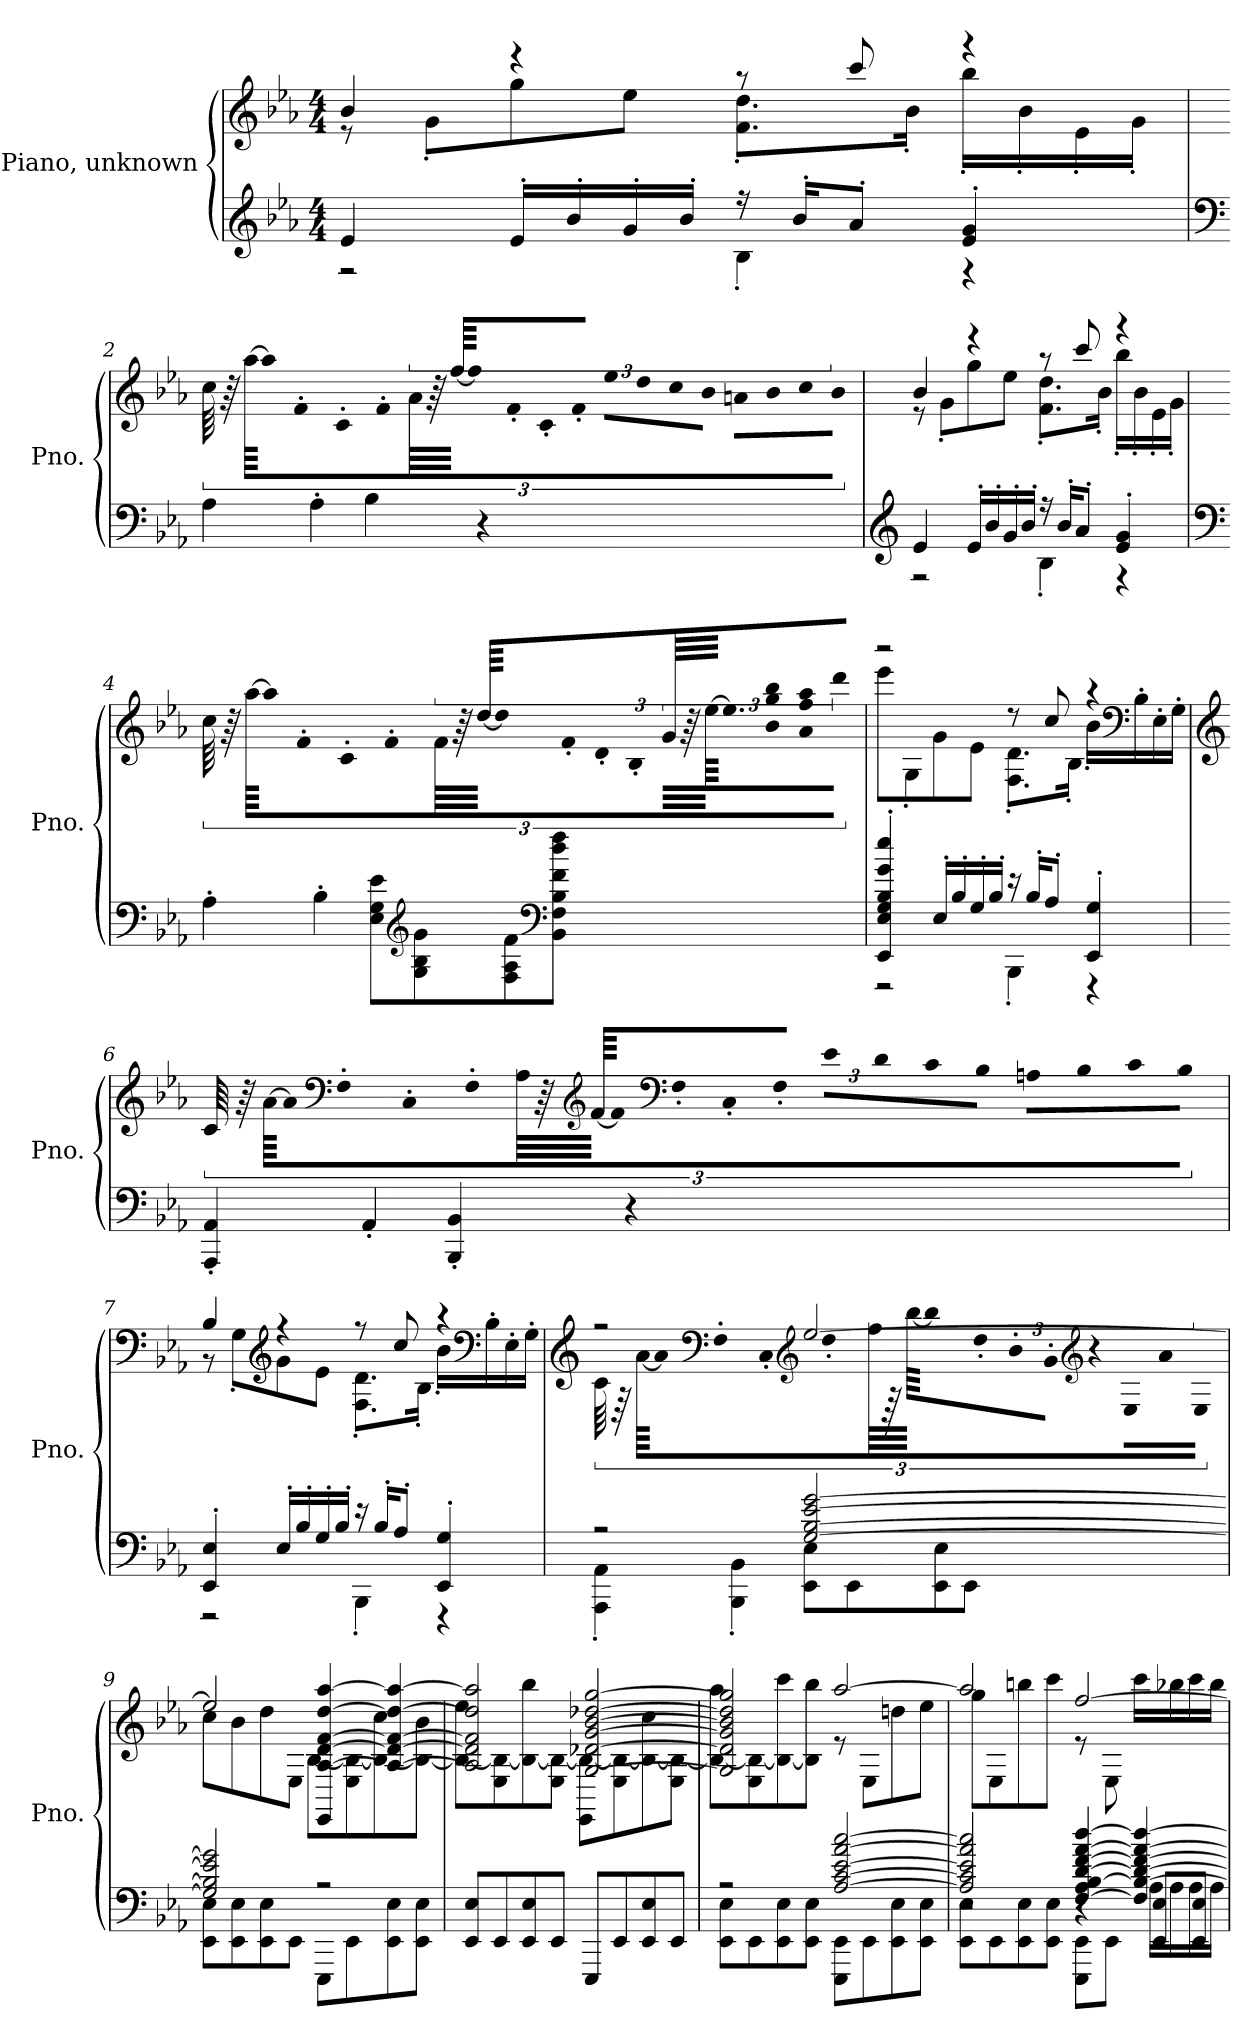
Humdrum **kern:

**kern	**kern
*part1	*part1
*staff2	*staff1
*I"Piano, unknown	*
*I'Pno.	*
*clefG2	*clefG2
*k[b-e-a-]	*k[b-e-a-]
*M4/4	*M4/4
*MM120	*MM120
=1	=1
*^	*^
4e-/	2r	4b-/	8r
.	.	.	8g'\L
16e-'/LL	.	4r	8gg\
16b-'/	.	.	.
16g'/	.	.	8ee-\J
16b-'/JJ	.	.	.
16r	4B-'\	8r	8.f\' 8.dd\'L
16b-'/KL	.	.	.
8a-'/J	.	8ccc/	.
.	.	.	16b-'\Jk
4e-/' 4g/'	4r	4r	16bb-'\LL
.	.	.	16b-'\
.	.	.	16e-'\
.	.	.	16g'\JJ
*v	*v	*	*
*	*v	*v
=2	=2
*clefF4	*
4A-\	96cc\
.	96r
.	[96aa-\KLLL
.	32aa-\J]
.	16f'\
.	16c'\
.	16f'\
4A-'\	96a-\JJkk
.	96r
.	[96ff/KLLL
.	32ff/J]
.	16f'/
.	16c'/
.	16f'/JJ
4B-\	16ee-\LL
.	16dd\
.	16cc\
.	16b-\JJ
4r	16an\LL
.	16b-\
.	16cc\
.	16b-\JJ
!!LO:LB:g=z
=3	=3
*clefG2	*
*^	*^
4e-/	2r	4b-/	8r
.	.	.	8g'\L
16e-'/LL	.	4r	8gg\
16b-'/	.	.	.
16g'/	.	.	8ee-\J
16b-'/JJ	.	.	.
16r	4B-'\	8r	8.f\' 8.dd\'L
16b-'/KL	.	.	.
8a-'/J	.	8ccc/	.
.	.	.	16b-'\Jk
4e-/' 4g/'	4r	4r	16bb-'\LL
.	.	.	16b-'\
.	.	.	16e-'\
.	.	.	16g'\JJ
*v	*v	*	*
*	*v	*v
=4	=4
*clefF4	*
4A-'\	96cc\
.	96r
.	[96aa-\KLLL
.	32aa-\J]
.	16f'\
.	16c'\
.	16f'\
4B-'\	96f\JJkk
.	96r
.	[96dd/KLLL
.	32dd/J]
.	16f'/
.	16d'/
.	16B-'/
8E-\ 8G\ 8e-\L	96g/JJkk
.	96r
.	[96ee-\KKLL
.	16.ee-\J]
*clefG2	*
8G\ 8B-\ 8g\	8b-\ 8gg\ 8bb-\
8F\ 8A-\ 8f\	8a-\ 8ff\ 8aa-\
*clefF4	*
8BB-\ 8F\ 8B-\ 8f\ 8dd\ 8ff\J	8ddd\J
!!LO:LB:g=z
=5	=5
*^	*^
4EE-/' 4E-/' 4G/' 4B-/' 4g/' 4ee-/'	2r	2r	8eee-\L
.	.	.	8G'\
16E-'/LL	.	.	8g\
16B-'/	.	.	.
16G'/	.	.	8e-\J
16B-'/JJ	.	.	.
16r	4BBB-'\	8r	8.F\' 8.d\'L
16B-'/KL	.	.	.
8A-'/J	.	8cc/	.
.	.	.	16B-'\Jk
4EE-/' 4G/'	4r	4r	16b-'\LL
*	*	*clefF4	*
.	.	.	16B-'\
.	.	.	16E-'\
.	.	.	16G'\JJ
*v	*v	*	*
*	*v	*v
!!LO:LB:g=z
=6	=6
*	*clefG2
4AAA-/' 4AA-/'	96c/
.	96r
.	[96a-\KLLL
.	32a-\J]
*	*clefF4
.	16F'\
.	16C'\
.	16F'\
4AA-'/	96A-\JJkk
.	96r
*	*clefG2
.	[96f/KLLL
.	32f/J]
*	*clefF4
.	16F'/
.	16C'/
.	16F'/JJ
4BBB-/' 4BB-/'	16e-\LL
.	16d\
.	16c\
.	16B-\JJ
4r	16An\LL
.	16B-\
.	16c\
.	16B-\JJ
!!LO:LB:g=z
=7	=7
*^	*^
4EE-/' 4E-/'	2r	4B-/	8r
.	.	.	8G'\L
*	*	*clefG2	*
16E-'/LL	.	4r	8g\
16B-'/	.	.	.
16G'/	.	.	8e-\J
16B-'/JJ	.	.	.
16r	4BBB-'\	8r	8.F\' 8.d\'L
16B-'/KL	.	.	.
8A-'/J	.	8cc/	.
.	.	.	16B-'\Jk
4EE-/' 4G/'	4r	4r	16b-'\LL
*	*	*clefF4	*
.	.	.	16B-'\
.	.	.	16E-'\
.	.	.	16G'\JJ
=8	=8	=8	=8
*	*	*clefG2	*
2r	4AAA-\' 4AA-\'	2r	96c\
.	.	.	96r
.	.	.	[96a-\KLLL
.	.	.	32a-\J]
*	*	*clefF4	*
.	.	.	16F'\
.	.	.	16C'\
.	.	.	16F'\
.	4BBB-\' 4BB-\'	.	96A-\JJkk
.	.	.	96r
.	.	.	[96d\KLLL
.	.	.	32d\J]
.	.	.	16F'\
.	.	.	16D'\
.	.	.	16BB-'\JJ
*	*	*clefG2	*
[2G/ [2B-/ [2e-/ [2g/	8EE-\ 8E-\L	[2ee-/	8r
.	8EE-\	.	8E-\L
.	8EE-\ 8E-\	.	8a-\
.	8EE-\J	.	8E-\J
!!LO:LB:g=z	!!
=9	=9	=9	=9
2G/] 2B-/] 2e-/] 2g/]	8EE-\ 8E-\L	2ee-/]	8cc\L
.	8EE-\ 8E-\	.	8b-\
.	8EE-\ 8E-\	.	8dd\
.	8EE-\J	.	8E-\J
2r	8EEE-\L	4EE-/ [4A-/ [4d/ [4f/ [4dd/ [4aa-/	[8B-\L
.	8EE-\	.	8E-\ 8B-\_
.	8EE-\ 8E-\	4A-/_ 4d/_ 4f/_ 4dd/_ 4aa-/_	8B-\_ 8cc\
.	8EE-\ 8E-\J	.	8B-\_ 8b-\J
*v	*v	*	*
=10	=10	=10
8EE-/ 8E-/L	2A-/] 2d/] 2f/] 2dd/] 2aa-/]	8B-\_ 8ee-\L
8EE-/	.	8E-\ 8B-\_
8EE-/ 8E-/	.	8B-\_ 8bb-\
8EE-/J	.	8E-\ 8B-\_J
8EEE-/L	[2G/ [2d-X/ [2g/ [2b-/ [2dd-X/ [2gg/	8EE-\ 8B-\_L
8EE-/	.	8E-\ 8B-\_
8EE-/ 8E-/	.	8B-\_ 8cc\
8EE-/J	.	8E-\ 8B-\_J
=11	=11	=11
*^	*	*
2r	8EE-\ 8E-\L	2G/] 2d-/] 2g/] 2b-/] 2dd-/] 2gg/]	8B-\_ 8aa-\L
.	8EE-\	.	8E-\ 8B-\_
.	8EE-\ 8E-\	.	8B-\_ 8ccc\
.	8EE-\ 8E-\J	.	8B-\] 8bb-\J
[2A-/ [2c/ [2e-/ [2a-/ [2cc/	8EEE-\ 8EE-\L	[2aa-/	8r
.	8EE-\	.	8E-\L
.	8EE-\ 8E-\	.	8ddn\
.	8EE-\ 8E-\J	.	8ee-\J
!!LO:PB:g=z	!!
=12	=12	=12	=12
*	*^	*	*
2A-/] 2c/] 2e-/] 2a-/] 2cc/]	8EE-\ 8E-\L	2r	2aa-/]	8gg\L
.	8EE-\	.	.	8E-\
.	8EE-\ 8E-\	.	.	8bbn\
.	8EE-\ 8E-\J	.	.	8ccc\J
[4F/ 4A-/ [4B-/ [4d/ [4f/ [4a-/ [4dd/	8EEE-\ 8EE-\L	4r	[2ff/	8r
.	8EE-\J	.	.	8E-\
4F/] 4B-/_ 4d/_ 4f/_ 4a-/_ 4dd/_	16A-\LL	8EE-/ 8E-/L	.	16ccc\LL
.	16A-\	.	.	16bb-X\
.	16A-\	8EE-/ 8E-/J	.	16ccc\
.	16A-\JJ	.	.	16bb-\JJ
*v	*v	*v	*	*
*	*v	*v
=	=
*-	*-
